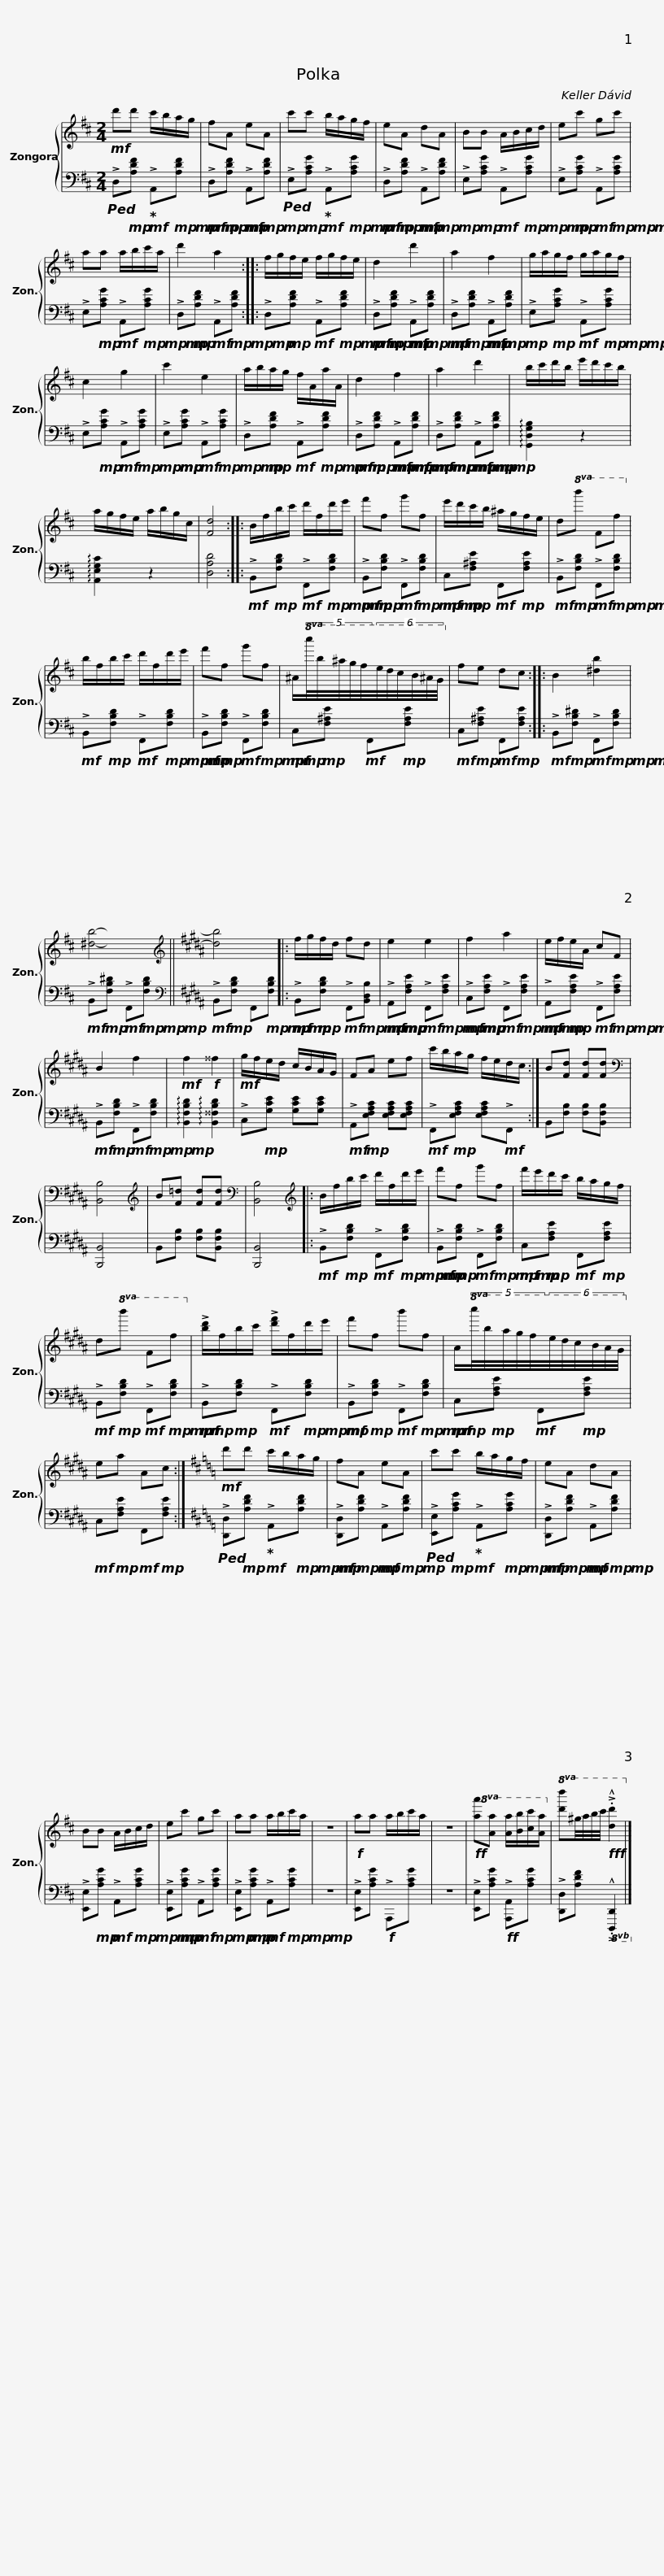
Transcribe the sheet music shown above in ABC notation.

X:1
%%score { 1 | 2 }
L:1/8
M:2/4
I:linebreak $
K:D
V:1 treble
V:2 bass
V:1
!mf! d'd' c'/b/a/g/ | fA eA | c'c' b/a/g/f/ | eA dA | BB A/B/c/d/ | %5
 ec' gc' | aa a/b/c'/a/ |$ d'2 a2 :: f/g/f/e/ f/g/f/e/ | d2 d'2 | %10
 a2 f2 | g/a/g/f/ g/a/g/f/ | c2 g2 | c'2 e2 |$ a/b/a/g/ f/A/a/A/ | %15
 d2 f2 | a2 d'2 | b/c'/d'/b/ e'/d'/c'/b/ | a/g/f/e/ a/b/g/c/ | [Fd]4 ::$ %20
 B/f/b/c'/ d'/f/d'/e'/ | f'f g'f | e'/d'/c'/b/ ^a/g/f/e/ | d!8va(!b' ff'!8va)! | b/f/b/c'/ d'/f/d'/e'/ | %25
 f'f g'f |$ ^A/!8va(!(5:7:5c''/4b'/4^a'/4g'/4f'/4(6:7:6e'/4d'/4c'/4b/4^a/4g/4!8va)! | fe dc :: B2 [^db]2 | [^db]4- || %30
[K:B][K:treble] [db]4 |:$ f/g/f/d/ fd | e2 e2 | f2 a2 | e/f/e/A/ cF | %35
 B2 f2 |!mf! f2!f! ^^f2 |!mf! g/f/e/d/ c/B/A/G/ | FA ef |$ c'/b/a/g/ f/e/d/c/ :| %40
 B[Fd] [Fd][Fd] |[K:bass] [B,,B,]4 |[K:treble] B[F=d] [Fd][Fd] |[K:bass] [B,,B,]4 |:[K:treble] B/f/b/c'/ d'/f/d'/e'/ | %45
 f'f g'f |$ f'/e'/d'/c'/ b/a/g/f/ | d!8va(!b' ff'!8va)! | !>![bd']/f/b/c'/ !>![d'f']/f/d'/e'/ | f'f b'f | %50
 A/!8va(!(5:7:5c''/4b'/4a'/4g'/4f'/4(6:7:6e'/4d'/4c'/4b/4a/4g/4!8va)! |$ ea Ac :|[K:D]!mf! d'd' c'/b/a/g/ | fA eA | c'c' b/a/g/f/ | %55
 eA dA | BB A/B/c/d/ | ec' gc' |$ aa a/b/c'/a/ | z4 | %60
!f! aa a/b/c'/a/ | z4 |!ff!!8va(! [aa'][aa'] [aa']/[bb']/[c'c'']/[aa']/!8va)! |!8va(! [d'd'']^g'/4a'/4b'/4c''/4!fff! !>!.!^![d'd'']2!8va)! |] %64
V:2
!ped! !>!D,!mp![A,DF]!ped-up!!mf! !>!A,,!mp!!mp!!mp![A,DF] |!mf! !>!D,!mp!!mp![A,DF]!mf! !>!A,,!mp!!mp![A,DF] |!ped! !>!E,!mp![A,CG]!ped-up!!mf! !>!A,,!mp!!mp!!mp![A,CG] |!mf! !>!D,!mp!!mp![A,DF]!mf! !>!A,,!mp!!mp![A,DF] | !>!E,!mp![A,CG]!mf! !>!A,,!mp!!mp!!mp![A,CG] | %5
 !>!E,!mp![A,CG]!mf! !>!A,,!mp!!mp!!mp![A,CG] | !>!E,!mp![A,CG]!mf! !>!A,,!mp!!mp!!mp![A,CG] |$ !>!D,!mp![A,DF]!mf! !>!A,,!mp!!mp!!mp![A,DF] :: !>!D,!mp![A,DF]!mf! !>!A,,!mp!!mp!!mp![A,DF] |!mf! !>!D,!mp!!mp![A,DF]!mf! !>!A,,!mp!!mp![A,DF] | %10
!mf! !>!D,!mp!!mp![A,DF]!mf! !>!A,,!mp!!mp![A,DF] | !>!E,!mp![A,CG]!mf! !>!A,,!mp!!mp!!mp![A,CG] | !>!E,!mp![A,CG]!mf! !>!A,,!mp!!mp!!mp![A,CG] | !>!E,!mp![A,CG]!mf! !>!A,,!mp!!mp!!mp![A,CG] |$ !>!D,!mp![A,DF]!mf! !>!A,,!mp!!mp!!mp![A,DF] | %15
!mf! !>!D,!mp!!mp!!mp![A,DF]!mf!!mf! !>!A,,!mp!!mp!!mp!!mp!!mp![A,DF] |!mf! !>!D,!mp!!mp![A,DF]!mf! !>!A,,!mp!!mp![A,DF] | !arpeggio![G,,D,G,B,]2 z2 | !arpeggio![A,,E,G,C]2 z2 | [D,A,D]4 ::$ %20
!mf! !>!B,,!mp![F,B,D]!mf! !>!F,,!mp!!mp!!mp![F,B,D] |!mf! !>!B,,!mp![F,B,D]!mf! !>!F,,!mp!!mp!!mp![F,B,D] |!mf! C,!mp![F,^A,E]!mf! F,,!mp![F,A,E] |!mf! !>!B,,!mp![F,B,D]!mf! !>!F,,!mp!!mp!!mp![F,B,D] |!mf! !>!B,,!mp![F,B,D]!mf! !>!F,,!mp!!mp!!mp![F,B,D] | %25
!mf! !>!B,,!mp![F,B,D]!mf! !>!F,,!mp!!mp!!mp![F,B,D] |$!mf! C,!mp![F,^A,E]!mf! F,,!mp![F,A,E] |!mf! C,!mp![F,^A,E]!mf! F,,!mp![F,A,E] ::!mf! !>!B,,!mp![F,B,^D]!mf! !>!F,,!mp!!mp!!mp![F,B,D] |!mf! !>!B,,!mp![F,B,^D]!mf! !>!F,,!mp!!mp!!mp![F,B,D] || %30
[K:B][K:bass]!mf! !>!B,,!mp![F,B,D] F,,!mp!!mp!!mp![F,B,D] |:$!mf! !>!B,,!mp![F,B,D]!mf! !>!F,,!mp!!mp!!mp![B,,D,B,] |!mf! !>!A,,!mp![F,A,E]!mf! !>!F,,!mp!!mp!!mp![F,A,E] |!mf! !>!C,!mp![F,A,E]!mf! !>!F,,!mp!!mp!!mp![F,A,E] |!mf! !>!A,,!mp![F,A,E]!mf! !>!F,,!mp!!mp!!mp![F,A,E] | %35
!mf! !>!B,,!mp![F,B,D]!mf! !>!F,,!mp!!mp!!mp![F,B,D] | !arpeggio![B,,F,B,D]2 !arpeggio![B,,^^F,B,D]2 | !>!C,!mp![G,CE] [G,CE][G,CE] |!mf! !>!A,,!mp![E,F,A,C] [E,F,A,C][E,F,A,C] |$!mf! !>!F,,!mp![E,F,A,C] [E,F,A,C]!mf!!>!F,, :| %40
 B,,[F,B,] [F,B,][B,,F,B,] | [B,,,B,,]4 | B,,[F,B,] [F,B,][B,,F,B,] | [B,,,B,,]4 |:!mf! !>!B,,!mp![F,B,D]!mf! !>!F,,!mp!!mp!!mp![F,B,D] | %45
!mf! !>!B,,!mp![F,B,D]!mf! !>!F,,!mp!!mp!!mp![F,B,D] |$!mf! C,!mp![F,A,E]!mf! F,,!mp![F,A,E] |!mf! !>!B,,!mp![F,B,D]!mf! !>!F,,!mp!!mp!!mp![F,B,D] |!mf! !>!B,,!mp![F,B,D]!mf! !>!F,,!mp!!mp!!mp![F,B,D] |!mf! !>!B,,!mp![F,B,D]!mf! !>!F,,!mp!!mp!!mp![F,B,D] | %50
!mf! C,!mp![F,A,E]!mf! F,,!mp![F,A,E] |$!mf! C,!mp![F,A,E]!mf! F,,!mp![F,A,E] :|[K:D]!ped! !>![D,,D,]!mp![A,DF]!ped-up!!mf! !>!A,,!mp!!mp!!mp![A,DF] |!mf! !>![D,,D,]!mp!!mp![A,DF]!mf! !>!A,,!mp!!mp![A,DF] |!ped! !>![E,,E,]!mp![A,CG]!ped-up!!mf! !>!A,,!mp!!mp!!mp![A,CG] | %55
!mf! !>![D,,D,]!mp!!mp![A,DF]!mf! !>!A,,!mp!!mp![A,DF] | !>![E,,E,]!mp![A,CG]!mf! !>!A,,!mp!!mp!!mp![A,CG] | !>![E,,E,]!mp![A,CG]!mf! !>!A,,!mp!!mp!!mp![A,CG] |$ !>![E,,E,]!mp![A,CG]!mf! !>!A,,!mp!!mp!!mp![A,CG] | z4 | %60
 !>![E,,E,][A,CG]!f! !>!A,,,[A,CG] | z4 | !>![E,,E,][A,CG]!ff! !>![A,,,A,,][A,CG] | !>![D,,D,][A,DF]!8vb(! !>!.!^![D,,,D,,]2!8vb)! |] %64
